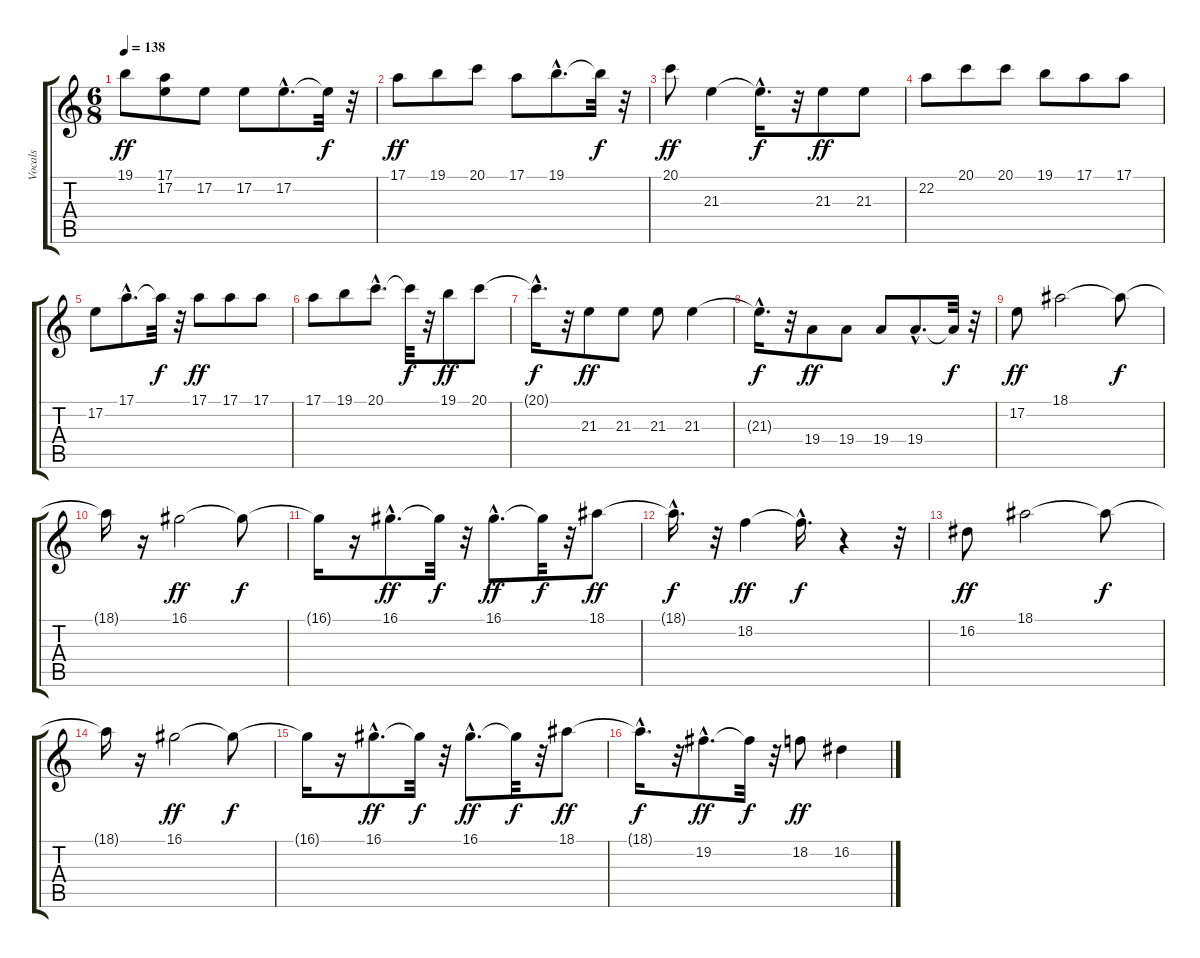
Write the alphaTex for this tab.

\track ("Vocals" "Vocals") {instrument choiraahs}
\staff {score tabs}
\tuning (E4 B3 G3 D3 A2 E2) {hide}
\ts (6 8)
\tempo 138
\clef g2
\ks c
19.1.8{dy ff} (17.1 17.2).8 17.2.8 17.2.8 17.2{hac}.8{d} 17.2{t}.32{dy f} r.32 |
17.1.8{dy ff} 19.1.8 20.1.8 17.1.8 19.1{hac}.8{d} 19.1{t}.32{dy f} r.32 |
20.1.8{dy ff} 21.3.4 21.3{hac t}.16{d dy f} r.32 21.3.8{dy ff} 21.3.8 |
22.2.8 20.1.8 20.1.8 19.1.8 17.1.8 17.1.8 |
17.2.8 17.1{hac}.8{d} 17.1{t}.32{dy f} r.32 17.1.8{dy ff} 17.1.8 17.1.8 |
17.1.8 19.1.8 20.1{hac}.8{d} 20.1{t}.32{dy f} r.32 19.1.8{dy ff} 20.1.8 |
20.1{hac t}.16{d dy f} r.32 21.3.8{dy ff} 21.3.8 21.3.8 21.3.4 |
21.3{hac t}.16{d dy f} r.32 19.4.8{dy ff} 19.4.8 19.4.8 19.4{hac}.8{d} 19.4{t}.32{dy f} r.32 |
17.2.8{dy ff} 18.1.2 18.1{t}.8{dy f} |
18.1{t}.16 r.16 16.1.2{dy ff} 16.1{t}.8{dy f} |
16.1{t}.16 r.16 16.1{hac}.8{d dy ff} 16.1{t}.32{dy f} r.32 16.1{hac}.8{d dy ff} 16.1{t}.32{dy f} r.32 18.1.8{dy ff} |
18.1{hac t}.16{d dy f} r.32 18.2.4{dy ff} 18.2{hac t}.16{d dy f} r.4 r.32 |
16.2.8{dy ff} 18.1.2 18.1{t}.8{dy f} |
18.1{t}.16 r.16 16.1.2{dy ff} 16.1{t}.8{dy f} |
16.1{t}.16 r.16 16.1{hac}.8{d dy ff} 16.1{t}.32{dy f} r.32 16.1{hac}.8{d dy ff} 16.1{t}.32{dy f} r.32 18.1.8{dy ff} |
18.1{hac t}.16{d dy f} r.32 19.2{hac}.8{d dy ff} 19.2{t}.32{dy f} r.32 18.2.8{dy ff} 16.2.4
